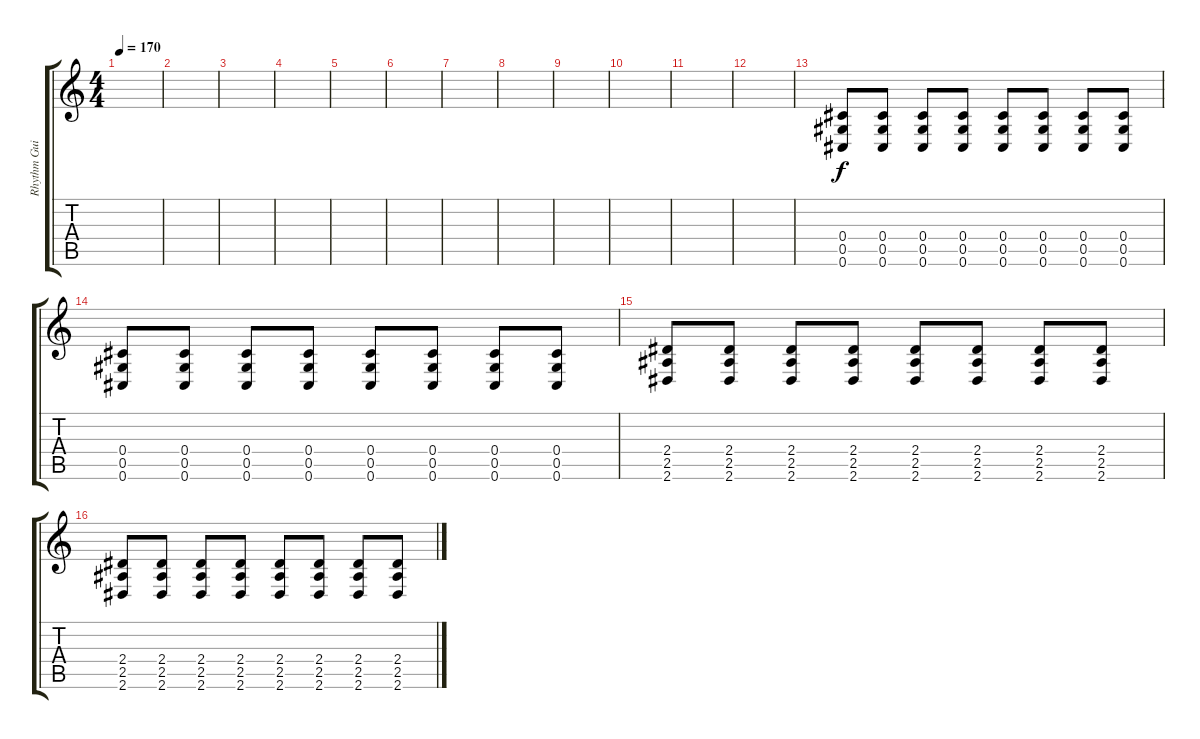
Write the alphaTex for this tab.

\track ("Rhythm Guitar" "Rhythm Gui") {instrument distortionguitar}
\staff {score tabs}
\tuning (Eb4 Bb3 Gb3 Db3 Ab2 Db2) {hide}
\ts (4 4)
\tempo 170
\clef g2
\ks c
|
|
|
|
|
|
|
|
|
|
|
|
(0.4 0.5 0.6).8 (0.4 0.5 0.6).8 (0.4 0.5 0.6).8 (0.4 0.5 0.6).8 (0.4 0.5 0.6).8 (0.4 0.5 0.6).8 (0.4 0.5 0.6).8 (0.4 0.5 0.6).8 |
(0.4 0.5 0.6).8 (0.4 0.5 0.6).8 (0.4 0.5 0.6).8 (0.4 0.5 0.6).8 (0.4 0.5 0.6).8 (0.4 0.5 0.6).8 (0.4 0.5 0.6).8 (0.4 0.5 0.6).8 |
(2.4 2.5 2.6).8 (2.4 2.5 2.6).8 (2.4 2.5 2.6).8 (2.4 2.5 2.6).8 (2.4 2.5 2.6).8 (2.4 2.5 2.6).8 (2.4 2.5 2.6).8 (2.4 2.5 2.6).8 |
(2.4 2.5 2.6).8 (2.4 2.5 2.6).8 (2.4 2.5 2.6).8 (2.4 2.5 2.6).8 (2.4 2.5 2.6).8 (2.4 2.5 2.6).8 (2.4 2.5 2.6).8 (2.4 2.5 2.6).8
